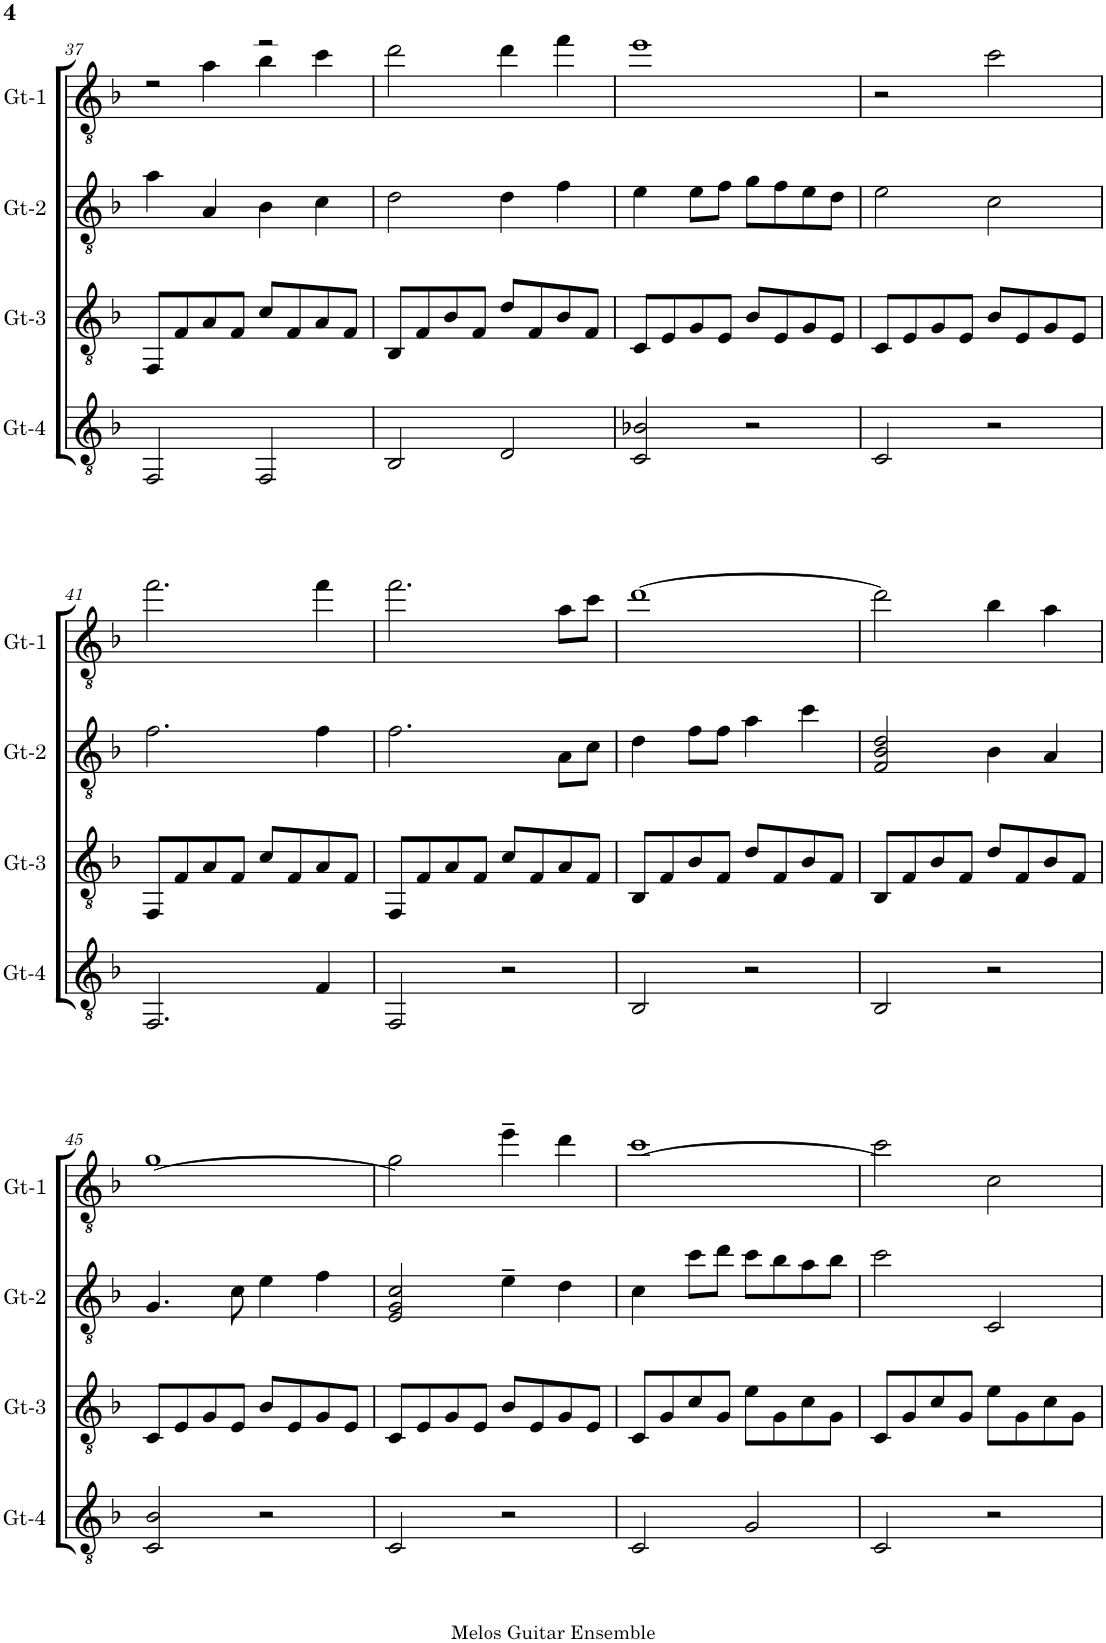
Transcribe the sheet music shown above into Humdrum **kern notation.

**kern	**kern	**kern	**kern
*part4	*part3	*part2	*part1
*staff4	*staff3	*staff2	*staff1
*I"Gt-4	*I"Gt-3	*I"Gt-2	*I"Gt-1
*I'Gt-4	*I'Gt-3	*I'Gt-2	*I'Gt-1
!!LO:PB:g=z
*clefGv2	*clefGv2	*clefGv2	*clefGv2
*k[b-]	*k[b-]	*k[b-]	*k[b-]
*M4/4	*M4/4	*M4/4	*M4/4
=37	=37	=37	=37
*	*	*	*^
2FF/	8FF/L	4a\	2r	4ryy
.	8F/	.	.	.
.	8A/	4A/	.	4a\
.	8F/J	.	.	.
2FF/	8c/L	4B-\	2r	4b-\
.	8F/	.	.	.
.	8A/	4c\	.	4cc\
.	8F/J	.	.	.
*	*	*	*v	*v
=38	=38	=38	=38
2BB-/	8BB-/L	2d\	2dd\
.	8F/	.	.
.	8B-/	.	.
.	8F/J	.	.
2D/	8d/L	4d\	4dd\
.	8F/	.	.
.	8B-/	4f\	4ff\
.	8F/J	.	.
=39	=39	=39	=39
2C/ 2B-X/	8C/L	4e\	1ee
.	8E/	.	.
.	8G/	8e\L	.
.	8E/J	8f\J	.
2r	8B-/L	8g\L	.
.	8E/	8f\	.
.	8G/	8e\	.
.	8E/J	8d\J	.
=40	=40	=40	=40
2C/	8C/L	2e\	2r
.	8E/	.	.
.	8G/	.	.
.	8E/J	.	.
2r	8B-/L	2c\	2cc\
.	8E/	.	.
.	8G/	.	.
.	8E/J	.	.
!!LO:LB:g=z
=41	=41	=41	=41
2.FF/	8FF/L	2.f\	2.ff\
.	8F/	.	.
.	8A/	.	.
.	8F/J	.	.
.	8c/L	.	.
.	8F/	.	.
4F/	8A/	4f\	4ff\
.	8F/J	.	.
=42	=42	=42	=42
2FF/	8FF/L	2.f\	2.ff\
.	8F/	.	.
.	8A/	.	.
.	8F/J	.	.
2r	8c/L	.	.
.	8F/	.	.
.	8A/	8A\L	8a\L
.	8F/J	8c\J	8cc\J
=43	=43	=43	=43
2BB-/	8BB-/L	4d\	[1dd
.	8F/	.	.
.	8B-/	8f\L	.
.	8F/J	8f\J	.
2r	8d/L	4a\	.
.	8F/	.	.
.	8B-/	4cc\	.
.	8F/J	.	.
=44	=44	=44	=44
2BB-/	8BB-/L	2F/ 2B-/ 2d/	2dd\]
.	8F/	.	.
.	8B-/	.	.
.	8F/J	.	.
2r	8d/L	4B-\	4b-\
.	8F/	.	.
.	8B-/	4A/	4a\
.	8F/J	.	.
!!LO:LB:g=z
=45	=45	=45	=45
2C/ 2B-/	8C/L	4.G/	[1g
.	8E/	.	.
.	8G/	.	.
.	8E/J	8c\	.
2r	8B-/L	4e\	.
.	8E/	.	.
.	8G/	4f\	.
.	8E/J	.	.
=46	=46	=46	=46
2C/	8C/L	2E/ 2G/ 2c/	2g\]
.	8E/	.	.
.	8G/	.	.
.	8E/J	.	.
2r	8B-/L	4e~\	4ee~\
.	8E/	.	.
.	8G/	4d\	4dd\
.	8E/J	.	.
=47	=47	=47	=47
2C/	8C/L	4c\	[1cc
.	8G/	.	.
.	8c/	8cc\L	.
.	8G/J	8dd\J	.
2G/	8e\L	8cc\L	.
.	8G\	8b-\	.
.	8c\	8a\	.
.	8G\J	8b-\J	.
=48	=48	=48	=48
2C/	8C/L	2cc\	2cc\]
.	8G/	.	.
.	8c/	.	.
.	8G/J	.	.
2r	8e\L	2C/	2c\
.	8G\	.	.
.	8c\	.	.
.	8G\J	.	.
=	=	=	=
*-	*-	*-	*-
